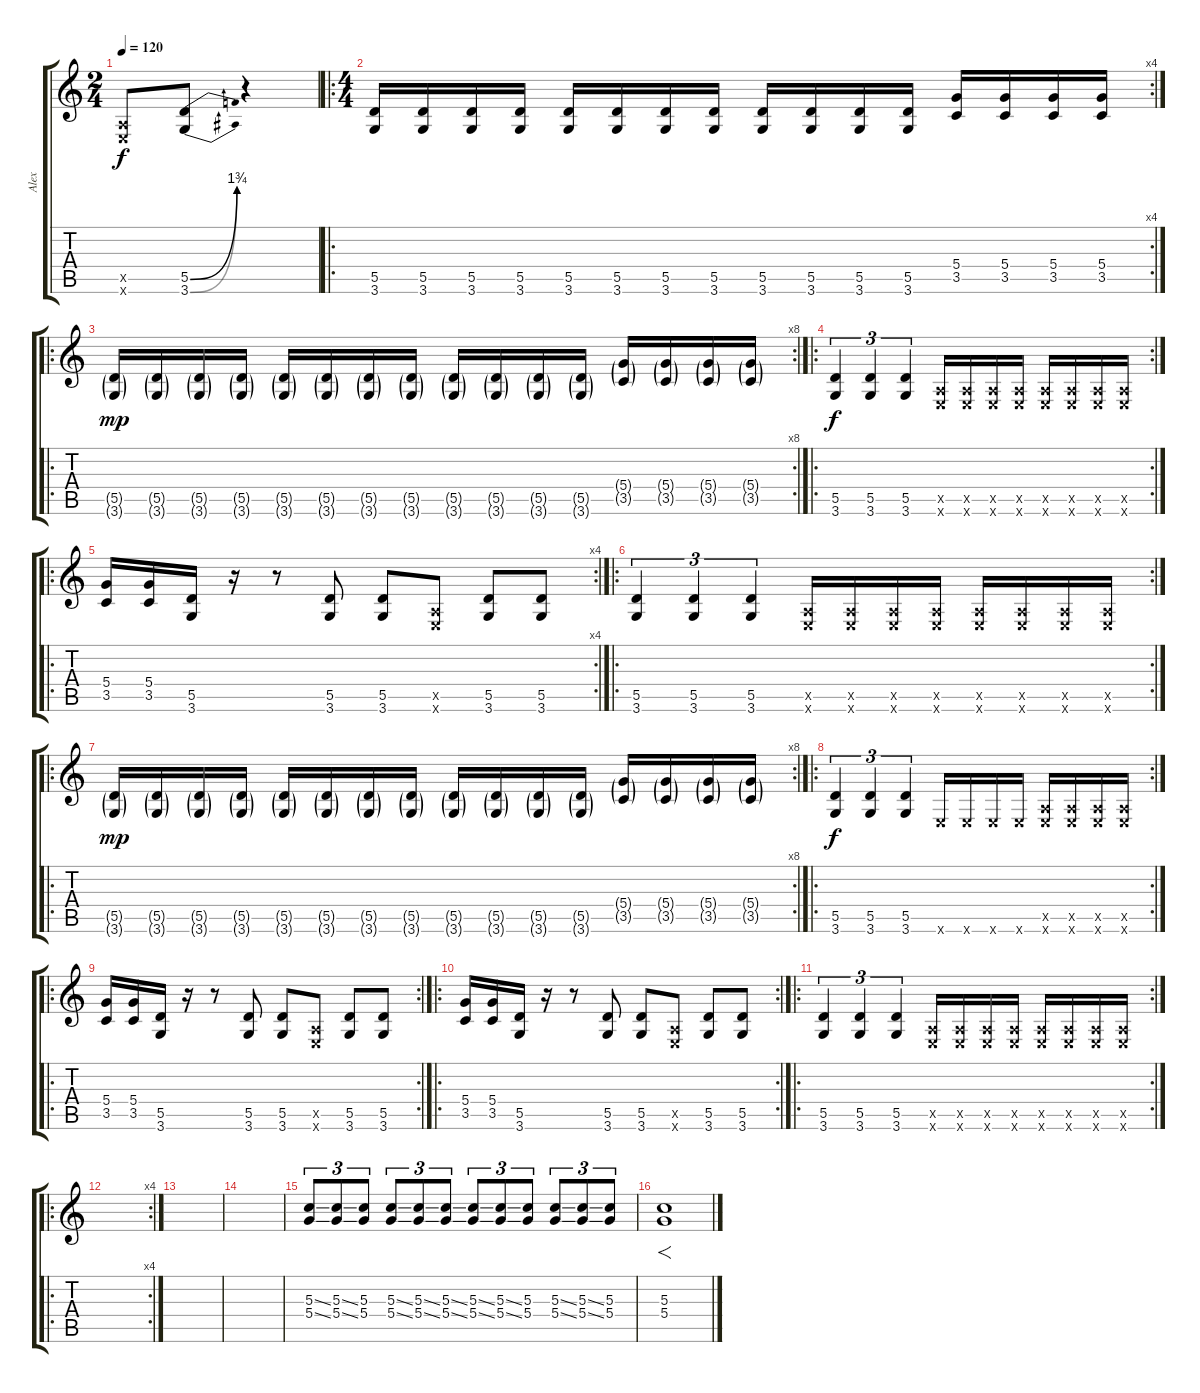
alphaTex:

\track ("Alex" "Alex") {instrument overdrivenguitar}
\staff {score tabs}
\tuning (E4 B3 G3 D3 A2 E2) {hide}
\ts (2 4)
\tempo 120
\clef g2
\ks c
(0.5{x} 0.6{x}).8{dy f instrument overdrivenguitar} (5.5{be (bend 0 0 60 7)} 3.6{be (bend 0 0 60 7)}).8 r.4 |
\ro
\rc 4
\ts (4 4)
(5.5 3.6).16 (5.5 3.6).16 (5.5 3.6).16 (5.5 3.6).16 (5.5 3.6).16 (5.5 3.6).16 (5.5 3.6).16 (5.5 3.6).16 (5.5 3.6).16 (5.5 3.6).16 (5.5 3.6).16 (5.5 3.6).16 (5.4 3.5).16 (5.4 3.5).16 (5.4 3.5).16 (5.4 3.5).16 |
\ro
\rc 8
(5.5{g} 3.6{g}).16{dy mp} (5.5{g} 3.6{g}).16 (5.5{g} 3.6{g}).16 (5.5{g} 3.6{g}).16 (5.5{g} 3.6{g}).16 (5.5{g} 3.6{g}).16 (5.5{g} 3.6{g}).16 (5.5{g} 3.6{g}).16 (5.5{g} 3.6{g}).16 (5.5{g} 3.6{g}).16 (5.5{g} 3.6{g}).16 (5.5{g} 3.6{g}).16 (5.4{g} 3.5{g}).16 (5.4{g} 3.5{g}).16 (5.4{g} 3.5{g}).16 (5.4{g} 3.5{g}).16 |
\ro
\rc 2
(5.5 3.6).4{tu (3 2) dy f} (5.5 3.6).4{tu (3 2)} (5.5 3.6).4{tu (3 2)} (0.5{x} 0.6{x}).16 (0.5{x} 0.6{x}).16 (0.5{x} 0.6{x}).16 (0.5{x} 0.6{x}).16 (0.5{x} 0.6{x}).16 (0.5{x} 0.6{x}).16 (0.5{x} 0.6{x}).16 (0.5{x} 0.6{x}).16 |
\ro
\rc 4
(5.4 3.5).16 (5.4 3.5).16 (5.5 3.6).16 r.16 r.8 (5.5 3.6).8 (5.5 3.6).8 (0.5{x} 0.6{x}).8 (5.5 3.6).8 (5.5 3.6).8 |
\ro
\rc 2
(5.5 3.6).4{tu (3 2)} (5.5 3.6).4{tu (3 2)} (5.5 3.6).4{tu (3 2)} (0.5{x} 0.6{x}).16 (0.5{x} 0.6{x}).16 (0.5{x} 0.6{x}).16 (0.5{x} 0.6{x}).16 (0.5{x} 0.6{x}).16 (0.5{x} 0.6{x}).16 (0.5{x} 0.6{x}).16 (0.5{x} 0.6{x}).16 |
\ro
\rc 8
(5.5{g} 3.6{g}).16{dy mp} (5.5{g} 3.6{g}).16 (5.5{g} 3.6{g}).16 (5.5{g} 3.6{g}).16 (5.5{g} 3.6{g}).16 (5.5{g} 3.6{g}).16 (5.5{g} 3.6{g}).16 (5.5{g} 3.6{g}).16 (5.5{g} 3.6{g}).16 (5.5{g} 3.6{g}).16 (5.5{g} 3.6{g}).16 (5.5{g} 3.6{g}).16 (5.4{g} 3.5{g}).16 (5.4{g} 3.5{g}).16 (5.4{g} 3.5{g}).16 (5.4{g} 3.5{g}).16 |
\ro
\rc 2
(5.5 3.6).4{tu (3 2) dy f} (5.5 3.6).4{tu (3 2)} (5.5 3.6).4{tu (3 2)} 0.6{x}.16 0.6{x}.16 0.6{x}.16 0.6{x}.16 (0.5{x} 0.6{x}).16 (0.5{x} 0.6{x}).16 (0.5{x} 0.6{x}).16 (0.5{x} 0.6{x}).16 |
\ro
\rc 2
(5.4 3.5).16 (5.4 3.5).16 (5.5 3.6).16 r.16 r.8 (5.5 3.6).8 (5.5 3.6).8 (0.5{x} 0.6{x}).8 (5.5 3.6).8 (5.5 3.6).8 |
\ro
\rc 2
(5.4 3.5).16 (5.4 3.5).16 (5.5 3.6).16 r.16 r.8 (5.5 3.6).8 (5.5 3.6).8 (0.5{x} 0.6{x}).8 (5.5 3.6).8 (5.5 3.6).8 |
\ro
\rc 2
(5.5 3.6).4{tu (3 2)} (5.5 3.6).4{tu (3 2)} (5.5 3.6).4{tu (3 2)} (0.5{x} 0.6{x}).16 (0.5{x} 0.6{x}).16 (0.5{x} 0.6{x}).16 (0.5{x} 0.6{x}).16 (0.5{x} 0.6{x}).16 (0.5{x} 0.6{x}).16 (0.5{x} 0.6{x}).16 (0.5{x} 0.6{x}).16 |
\ro
\rc 4
|
|
|
(5.3{ss} 5.4{ss}).8{tu (3 2)} (5.3{ss} 5.4{ss}).8{tu (3 2)} (5.3 5.4).8{tu (3 2)} (5.3{ss} 5.4{ss}).8{tu (3 2)} (5.3{ss} 5.4{ss}).8{tu (3 2)} (5.3{ss} 5.4{ss}).8{tu (3 2)} (5.3{ss} 5.4{ss}).8{tu (3 2)} (5.3{ss} 5.4{ss}).8{tu (3 2)} (5.3 5.4).8{tu (3 2)} (5.3{ss} 5.4{ss}).8{tu (3 2)} (5.3{ss} 5.4{ss}).8{tu (3 2)} (5.3 5.4).8{tu (3 2)} |
(5.3 5.4).1{f}
